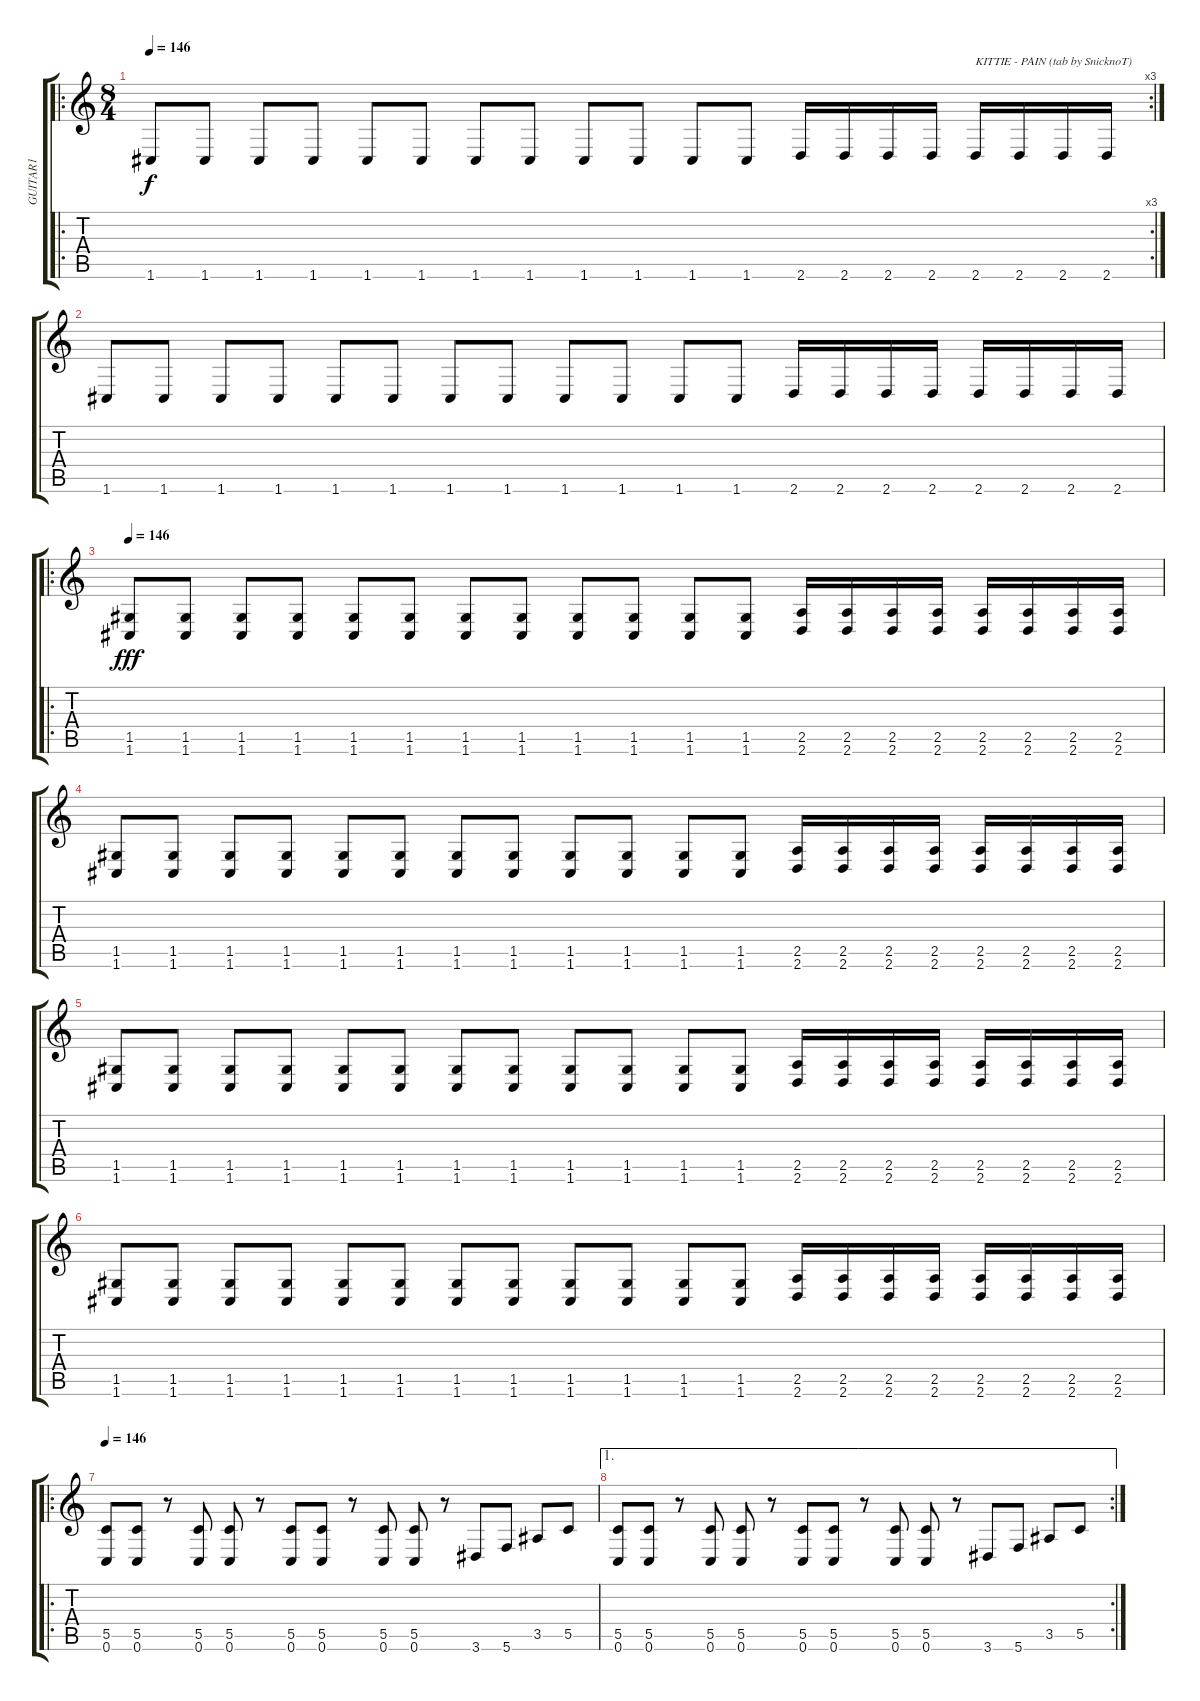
\track ("GUITAR1" "GUITAR1") {instrument distortionguitar}
\staff {score tabs}
\tuning (D4 A3 F3 C3 G2 C2) {hide}
\ro
\rc 3
\ts (8 4)
\tempo 146
\tempo 150
\tempo 146
\clef g2
\ks c
1.6.8{dy f instrument distortionguitar} 1.6.8 1.6.8 1.6.8 1.6.8 1.6.8 1.6.8 1.6.8 1.6.8 1.6.8 1.6.8 1.6.8 2.6.16 2.6.16 2.6.16 2.6.16 2.6.16{txt "KITTIE - PAIN (tab by SnicknoT)"} 2.6.16 2.6.16 2.6.16 |
1.6.8 1.6.8 1.6.8 1.6.8 1.6.8 1.6.8 1.6.8 1.6.8 1.6.8 1.6.8 1.6.8 1.6.8 2.6.16 2.6.16 2.6.16 2.6.16 2.6.16 2.6.16 2.6.16 2.6.16 |
\ro
\tempo 146
(1.5 1.6).8{dy fff} (1.5 1.6).8 (1.5 1.6).8 (1.5 1.6).8 (1.5 1.6).8 (1.5 1.6).8 (1.5 1.6).8 (1.5 1.6).8 (1.5 1.6).8 (1.5 1.6).8 (1.5 1.6).8 (1.5 1.6).8 (2.5 2.6).16 (2.5 2.6).16 (2.5 2.6).16 (2.5 2.6).16 (2.5 2.6).16 (2.5 2.6).16 (2.5 2.6).16 (2.5 2.6).16 |
(1.5 1.6).8 (1.5 1.6).8 (1.5 1.6).8 (1.5 1.6).8 (1.5 1.6).8 (1.5 1.6).8 (1.5 1.6).8 (1.5 1.6).8 (1.5 1.6).8 (1.5 1.6).8 (1.5 1.6).8 (1.5 1.6).8 (2.5 2.6).16 (2.5 2.6).16 (2.5 2.6).16 (2.5 2.6).16 (2.5 2.6).16 (2.5 2.6).16 (2.5 2.6).16 (2.5 2.6).16 |
(1.5 1.6).8 (1.5 1.6).8 (1.5 1.6).8 (1.5 1.6).8 (1.5 1.6).8 (1.5 1.6).8 (1.5 1.6).8 (1.5 1.6).8 (1.5 1.6).8 (1.5 1.6).8 (1.5 1.6).8 (1.5 1.6).8 (2.5 2.6).16 (2.5 2.6).16 (2.5 2.6).16 (2.5 2.6).16 (2.5 2.6).16 (2.5 2.6).16 (2.5 2.6).16 (2.5 2.6).16 |
(1.5 1.6).8 (1.5 1.6).8 (1.5 1.6).8 (1.5 1.6).8 (1.5 1.6).8 (1.5 1.6).8 (1.5 1.6).8 (1.5 1.6).8 (1.5 1.6).8 (1.5 1.6).8 (1.5 1.6).8 (1.5 1.6).8 (2.5 2.6).16 (2.5 2.6).16 (2.5 2.6).16 (2.5 2.6).16 (2.5 2.6).16 (2.5 2.6).16 (2.5 2.6).16 (2.5 2.6).16 |
\ro
\tempo 146
(5.5 0.6).8 (5.5 0.6).8 r.8 (5.5 0.6).8 (5.5 0.6).8 r.8 (5.5 0.6).8 (5.5 0.6).8 r.8 (5.5 0.6).8 (5.5 0.6).8 r.8 3.6.8 5.6.8 3.5.8 5.5.8 |
\ae 1
\rc 2
(5.5 0.6).8 (5.5 0.6).8 r.8 (5.5 0.6).8 (5.5 0.6).8 r.8 (5.5 0.6).8 (5.5 0.6).8 r.8 (5.5 0.6).8 (5.5 0.6).8 r.8 3.6.8 5.6.8 3.5.8 5.5.8
